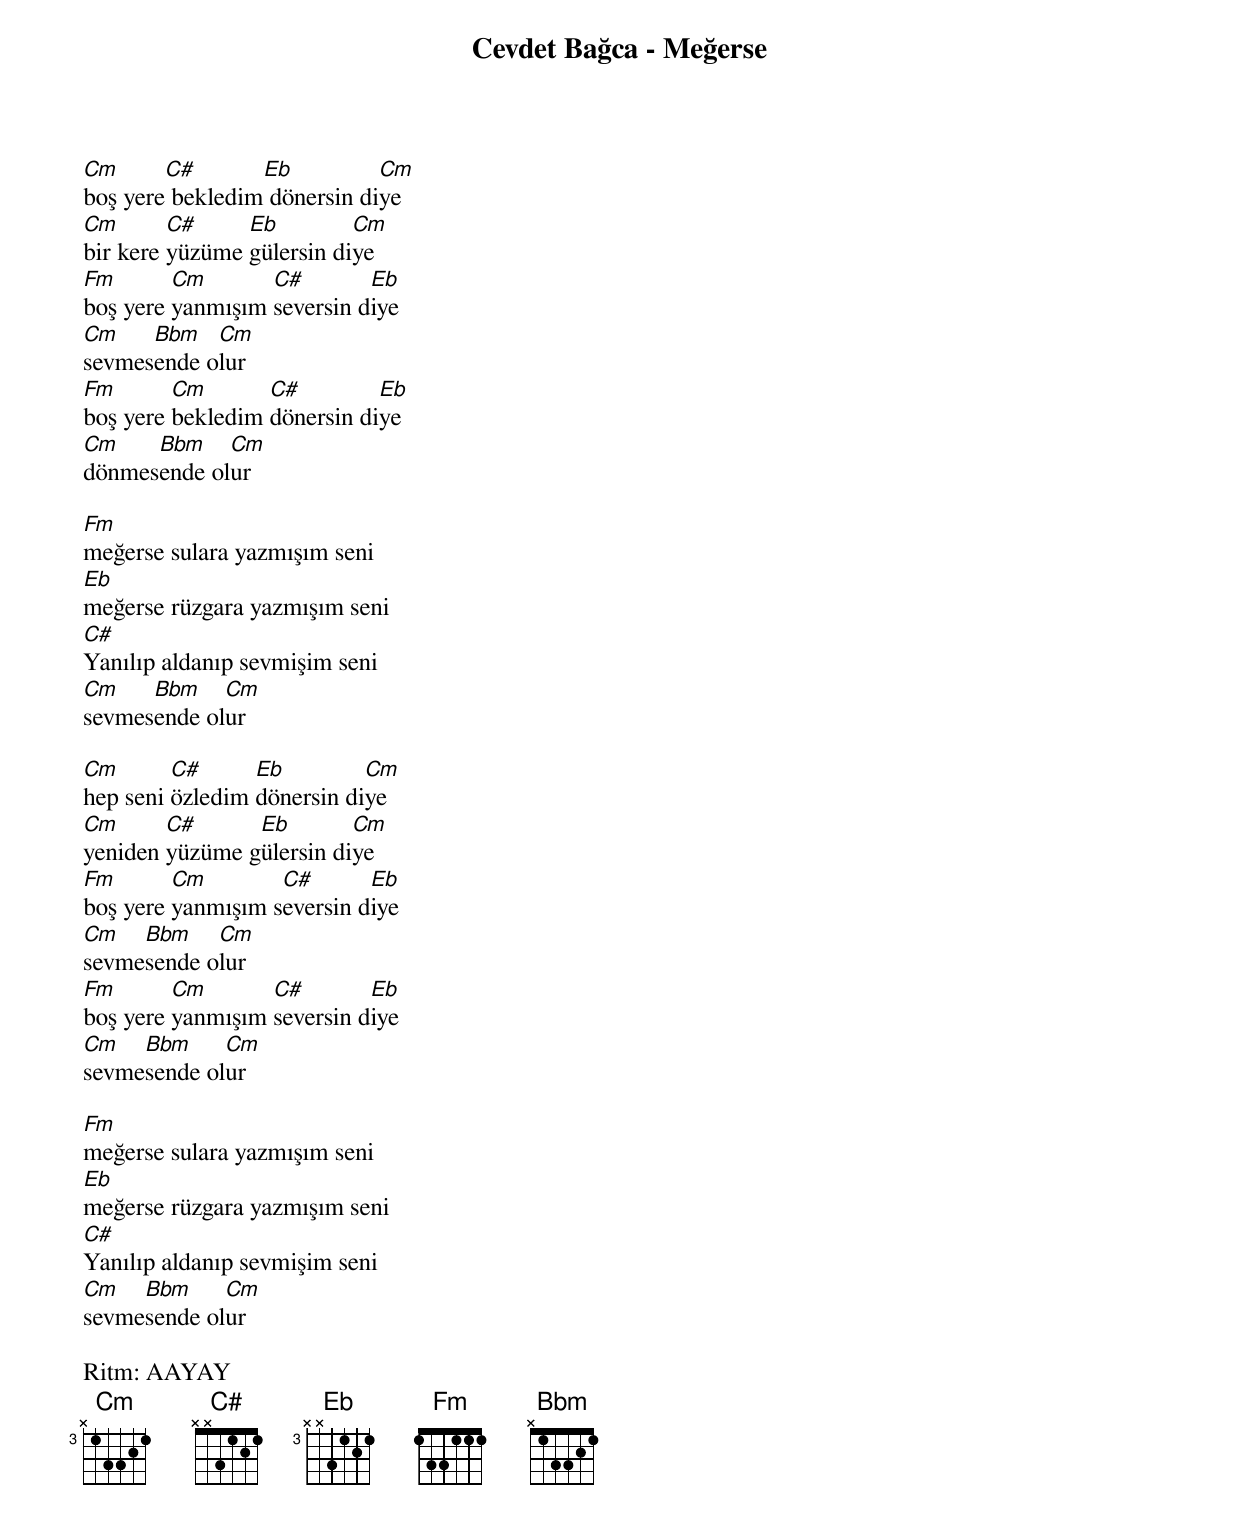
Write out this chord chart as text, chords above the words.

Cevdet Bağca - Meğerse

Cm      C#       Eb          Cm
boş yere bekledim dönersin diye
Cm       C#     Eb         Cm
bir kere yüzüme gülersin diye
Fm       Cm       C#        Eb
boş yere yanmışım seversin diye
Cm    Bbm   Cm
sevmesende olur
Fm       Cm       C#         Eb
boş yere bekledim dönersin diye
Cm    Bbm    Cm
dönmesende olur

Fm
meğerse sulara yazmışım seni
Eb
meğerse rüzgara yazmışım seni
C#
Yanılıp aldanıp sevmişim seni
Cm    Bbm    Cm
sevmesende olur

Cm       C#      Eb         Cm
hep seni özledim dönersin diye
Cm      C#      Eb        Cm
yeniden yüzüme gülersin diye
Fm       Cm        C#       Eb
boş yere yanmışım seversin diye
Cm   Bbm    Cm
sevmesende olur
Fm       Cm       C#        Eb
boş yere yanmışım seversin diye
Cm   Bbm     Cm
sevmesende olur

Fm
meğerse sulara yazmışım seni
Eb
meğerse rüzgara yazmışım seni
C#
Yanılıp aldanıp sevmişim seni
Cm   Bbm     Cm
sevmesende olur

Ritm: AAYAY
